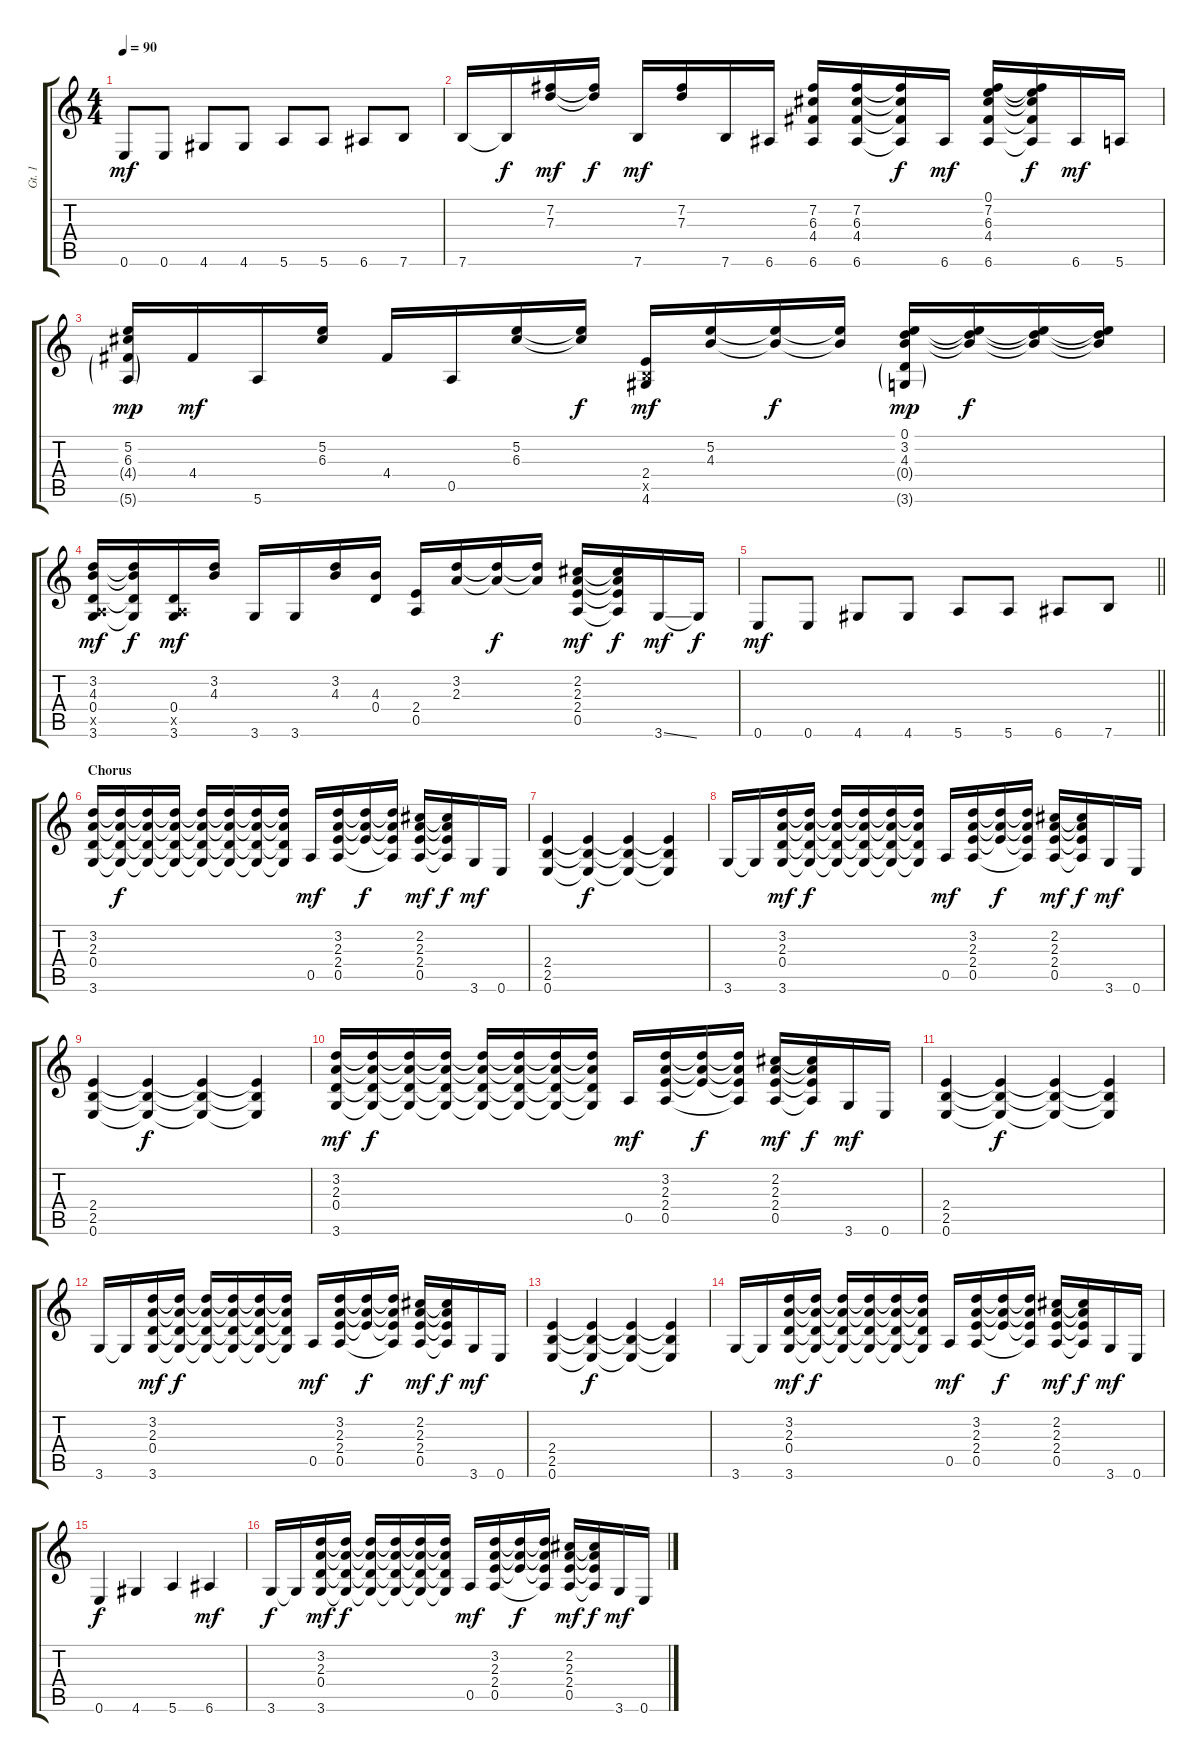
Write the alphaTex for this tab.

\track ("Gt. 1" "Gt. 1") {instrument distortionguitar}
\staff {score tabs}
\tuning (E4 B3 G3 D3 A2 E2) {hide}
\ts (4 4)
\tempo 90
\clef g2
\ks c
0.6.8{dy mf} 0.6.8 4.6.8 4.6.8 5.6.8 5.6.8 6.6.8 7.6.8 |
7.6.16 7.6{t}.16{dy f} (7.2 7.3).16{dy mf} (7.2{t} 7.3{t}).16{dy f} 7.6.16{dy mf} (7.2 7.3).16 7.6.16 6.6.16 (7.2 6.3 4.4 6.6).16 (7.2 6.3 4.4 6.6).16 (7.2{t} 6.3{t} 4.4{t} 6.6{t}).16{dy f} 6.6.16{dy mf} (0.1 7.2 6.3 4.4 6.6).16 (0.1{t} 7.2{t} 6.3{t} 4.4{t} 6.6{t}).16{dy f} 6.6.16{dy mf} 5.6.16 |
(5.2 6.3 4.4{g} 5.6{g}).16{dy mp} 4.4.16{dy mf} 5.6.16 (5.2 6.3).16 4.4.16 0.5.16 (5.2 6.3).16 (5.2{t} 6.3{t}).16{dy f} (2.4 2.5{x} 4.6).16{dy mf} (5.2 4.3).16 (5.2{t} 4.3{t}).16{dy f} (5.2{t} 4.3{t}).16 (0.1 3.2 4.3 0.4{g} 3.6{g}).16{dy mp} (0.1{t} 3.2{t} 4.3{t}).16{dy f} (0.1{t} 3.2{t} 4.3{t}).16 (0.1{t} 3.2{t} 4.3{t}).16 |
(3.2 4.3 0.4 0.5{x} 3.6).16{dy mf} (3.2{t} 4.3{t} 0.4{t} 3.6{t}).16{dy f} (0.4 0.5{x} 3.6).16{dy mf} (3.2 4.3).16 3.6.16 3.6.16 (3.2 4.3).16 (4.3 0.4).16 (2.4 0.5).16 (3.2 2.3).16 (3.2{t} 2.3{t}).16{dy f} (3.2{t} 2.3{t}).16 (2.2 2.3 2.4 0.5).16{dy mf} (2.2{t} 2.3{t} 2.4{t} 0.5{t}).16{dy f} 3.6{ss}.16{dy mf} 3.6{t}.16{dy f} |
\barLineRight lightlight
0.6.8{dy mf} 0.6.8 4.6.8 4.6.8 5.6.8 5.6.8 6.6.8 7.6.8 |
\section ("" "Chorus")
(3.2 2.3 0.4 3.6).16 (3.2{t} 2.3{t} 0.4{t} 3.6{t}).16{dy f} (3.2{t} 2.3{t} 0.4{t} 3.6{t}).16 (3.2{t} 2.3{t} 0.4{t} 3.6{t}).16 (3.2{t} 2.3{t} 0.4{t} 3.6{t}).16 (3.2{t} 2.3{t} 0.4{t} 3.6{t}).16 (3.2{t} 2.3{t} 0.4{t} 3.6{t}).16 (3.2{t} 2.3{t} 0.4{t} 3.6{t}).16 0.5.16{dy mf} (3.2 2.3 2.4 0.5).16 (3.2{t} 2.3{t} 2.4{t}).16{dy f} (3.2{t} 2.3{t} 2.4{t} 0.5{t}).16 (2.2 2.3 2.4 0.5).16{dy mf} (2.2{t} 2.3{t} 2.4{t} 0.5{t}).16{dy f} 3.6.16{dy mf} 0.6.16 |
(2.4 2.5 0.6).4 (2.4{t} 2.5{t} 0.6{t}).4{dy f} (2.4{t} 2.5{t} 0.6{t}).4 (2.4{t} 2.5{t} 0.6{t}).4 |
3.6.16 3.6{t}.16 (3.2 2.3 0.4 3.6).16{dy mf} (3.2{t} 2.3{t} 0.4{t} 3.6{t}).16{dy f} (3.2{t} 2.3{t} 0.4{t} 3.6{t}).16 (3.2{t} 2.3{t} 0.4{t} 3.6{t}).16 (3.2{t} 2.3{t} 0.4{t} 3.6{t}).16 (3.2{t} 2.3{t} 0.4{t} 3.6{t}).16 0.5.16{dy mf} (3.2 2.3 2.4 0.5).16 (3.2{t} 2.3{t} 2.4{t}).16{dy f} (3.2{t} 2.3{t} 2.4{t} 0.5{t}).16 (2.2 2.3 2.4 0.5).16{dy mf} (2.2{t} 2.3{t} 2.4{t} 0.5{t}).16{dy f} 3.6.16{dy mf} 0.6.16 |
(2.4 2.5 0.6).4 (2.4{t} 2.5{t} 0.6{t}).4{dy f} (2.4{t} 2.5{t} 0.6{t}).4 (2.4{t} 2.5{t} 0.6{t}).4 |
(3.2 2.3 0.4 3.6).16{dy mf} (3.2{t} 2.3{t} 0.4{t} 3.6{t}).16{dy f} (3.2{t} 2.3{t} 0.4{t} 3.6{t}).16 (3.2{t} 2.3{t} 0.4{t} 3.6{t}).16 (3.2{t} 2.3{t} 0.4{t} 3.6{t}).16 (3.2{t} 2.3{t} 0.4{t} 3.6{t}).16 (3.2{t} 2.3{t} 0.4{t} 3.6{t}).16 (3.2{t} 2.3{t} 0.4{t} 3.6{t}).16 0.5.16{dy mf} (3.2 2.3 2.4 0.5).16 (3.2{t} 2.3{t} 2.4{t}).16{dy f} (3.2{t} 2.3{t} 2.4{t} 0.5{t}).16 (2.2 2.3 2.4 0.5).16{dy mf} (2.2{t} 2.3{t} 2.4{t} 0.5{t}).16{dy f} 3.6.16{dy mf} 0.6.16 |
(2.4 2.5 0.6).4 (2.4{t} 2.5{t} 0.6{t}).4{dy f} (2.4{t} 2.5{t} 0.6{t}).4 (2.4{t} 2.5{t} 0.6{t}).4 |
3.6.16 3.6{t}.16 (3.2 2.3 0.4 3.6).16{dy mf} (3.2{t} 2.3{t} 0.4{t} 3.6{t}).16{dy f} (3.2{t} 2.3{t} 0.4{t} 3.6{t}).16 (3.2{t} 2.3{t} 0.4{t} 3.6{t}).16 (3.2{t} 2.3{t} 0.4{t} 3.6{t}).16 (3.2{t} 2.3{t} 0.4{t} 3.6{t}).16 0.5.16{dy mf} (3.2 2.3 2.4 0.5).16 (3.2{t} 2.3{t} 2.4{t}).16{dy f} (3.2{t} 2.3{t} 2.4{t} 0.5{t}).16 (2.2 2.3 2.4 0.5).16{dy mf} (2.2{t} 2.3{t} 2.4{t} 0.5{t}).16{dy f} 3.6.16{dy mf} 0.6.16 |
(2.4 2.5 0.6).4 (2.4{t} 2.5{t} 0.6{t}).4{dy f} (2.4{t} 2.5{t} 0.6{t}).4 (2.4{t} 2.5{t} 0.6{t}).4 |
3.6.16 3.6{t}.16 (3.2 2.3 0.4 3.6).16{dy mf} (3.2{t} 2.3{t} 0.4{t} 3.6{t}).16{dy f} (3.2{t} 2.3{t} 0.4{t} 3.6{t}).16 (3.2{t} 2.3{t} 0.4{t} 3.6{t}).16 (3.2{t} 2.3{t} 0.4{t} 3.6{t}).16 (3.2{t} 2.3{t} 0.4{t} 3.6{t}).16 0.5.16{dy mf} (3.2 2.3 2.4 0.5).16 (3.2{t} 2.3{t} 2.4{t}).16{dy f} (3.2{t} 2.3{t} 2.4{t} 0.5{t}).16 (2.2 2.3 2.4 0.5).16{dy mf} (2.2{t} 2.3{t} 2.4{t} 0.5{t}).16{dy f} 3.6.16{dy mf} 0.6.16 |
0.6.4{dy f} 4.6.4 5.6.4 6.6.4{dy mf} |
3.6.16{dy f} 3.6{t}.16 (3.2 2.3 0.4 3.6).16{dy mf} (3.2{t} 2.3{t} 0.4{t} 3.6{t}).16{dy f} (3.2{t} 2.3{t} 0.4{t} 3.6{t}).16 (3.2{t} 2.3{t} 0.4{t} 3.6{t}).16 (3.2{t} 2.3{t} 0.4{t} 3.6{t}).16 (3.2{t} 2.3{t} 0.4{t} 3.6{t}).16 0.5.16{dy mf} (3.2 2.3 2.4 0.5).16 (3.2{t} 2.3{t} 2.4{t}).16{dy f} (3.2{t} 2.3{t} 2.4{t} 0.5{t}).16 (2.2 2.3 2.4 0.5).16{dy mf} (2.2{t} 2.3{t} 2.4{t} 0.5{t}).16{dy f} 3.6.16{dy mf} 0.6.16
